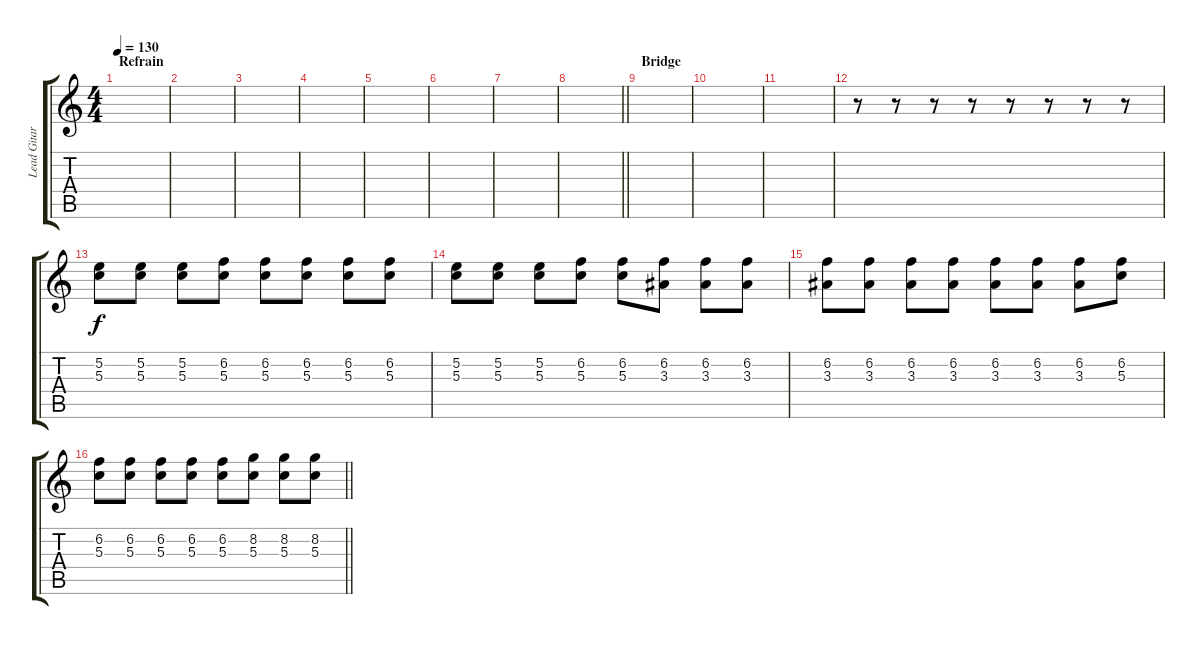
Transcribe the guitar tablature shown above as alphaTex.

\track ("Lead Gitarre" "Lead Gitar") {instrument distortionguitar}
\staff {score tabs}
\tuning (E4 B3 G3 D3 A2 D2) {hide}
\ts (4 4)
\section ("" "Refrain")
\tempo 130
\clef g2
\ks c
|
|
|
|
|
|
|
\barLineRight lightlight
|
\section ("" "Bridge")
|
|
|
r.8 r.8 r.8 r.8 r.8 r.8 r.8 r.8 |
(5.2 5.3).8 (5.2 5.3).8 (5.2 5.3).8 (6.2 5.3).8 (6.2 5.3).8 (6.2 5.3).8 (6.2 5.3).8 (6.2 5.3).8 |
(5.2 5.3).8 (5.2 5.3).8 (5.2 5.3).8 (6.2 5.3).8 (6.2 5.3).8 (6.2 3.3).8 (6.2 3.3).8 (6.2 3.3).8 |
(6.2 3.3).8 (6.2 3.3).8 (6.2 3.3).8 (6.2 3.3).8 (6.2 3.3).8 (6.2 3.3).8 (6.2 3.3).8 (6.2 5.3).8 |
\barLineRight lightlight
(6.2 5.3).8 (6.2 5.3).8 (6.2 5.3).8 (6.2 5.3).8 (6.2 5.3).8 (8.2 5.3).8 (8.2 5.3).8 (8.2 5.3).8
